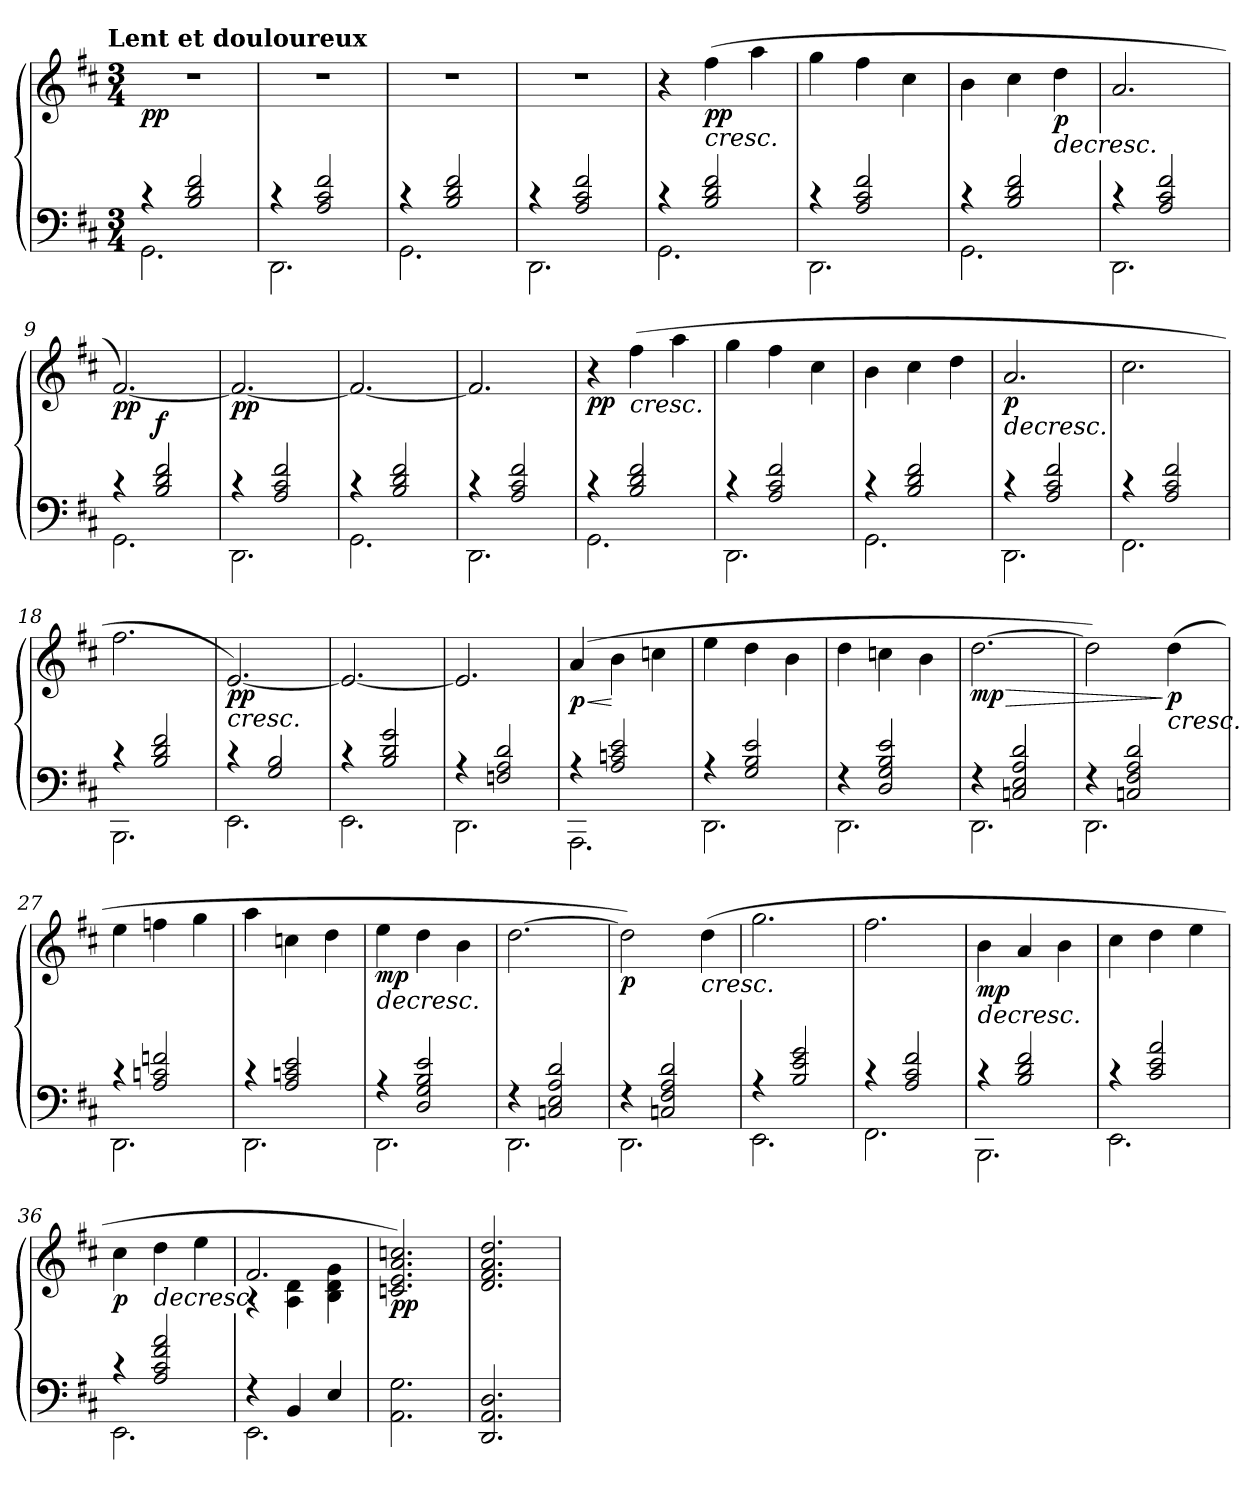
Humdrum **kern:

**kern	**kern	**dynam
*part1	*part1	*part1
*staff2	*staff1	*staff1/2
*clefF4	*clefG2	*
*k[f#c#]	*k[f#c#]	*
!!LO:TX:omd:t=Lent et douloureux
*M3/4	*M3/4	*
*MM54	*MM54	*
=1	=1	=1
*^	*	*
!	!	!	!LO:DY:b
4r	2.GG\	2.r	pp
2B/ 2d/ 2f#/	.	.	.
=2	=2	=2	=2
4r	2.DD\	2.r	.
2A/ 2c#/ 2f#/	.	.	.
=3	=3	=3	=3
4r	2.GG\	2.r	.
2B/ 2d/ 2f#/	.	.	.
=4	=4	=4	=4
4r	2.DD\	2.r	.
2A/ 2c#/ 2f#/	.	.	.
=5	=5	=5	=5
4r	2.GG\	4r	.
!	!	!	!LO:HP:b
!	!	!	!LO:DY:n=1:b
2B/ 2d/ 2f#/	.	(>4ff#\	< pp
.	.	4aa\	.
!!LO:LB:g=z
=6	=6	=6	=6
4r	2.DD\	4gg\	.
2A/ 2c#/ 2f#/	.	4ff#\	.
.	.	4cc#\	.
=7	=7	=7	=7
4r	2.GG\	4b\	.
2B/ 2d/ 2f#/	.	4cc#\	.
!	!	!	!LO:HP:b
!	!	!	!LO:DY:n=1:b
.	.	4dd\	> p
*v	*v	*	*
.	.	[
=8	=8	=8
*^	*	*
4r	2.DD\	2.a/	.
2A/ 2c#/ 2f#/	.	.	.
=9	=9	=9	=9
!	!	!	!LO:DY:b
4r	2.GG\	[2.f#/)	pp
!	!	!	!LO:DY:a=2
2B/ 2d/ 2f#/	.	.	f
*v	*v	*	*
.	.	]
=10	=10	=10
*^	*	*
!	!	!	!LO:DY:b
4r	2.DD\	2.f#/_	pp
2A/ 2c#/ 2f#/	.	.	.
!!LO:LB:g=z
=11	=11	=11	=11
4r	2.GG\	2.f#/_	.
2B/ 2d/ 2f#/	.	.	.
=12	=12	=12	=12
4r	2.DD\	2.f#/]	.
2A/ 2c#/ 2f#/	.	.	.
=13	=13	=13	=13
!	!	!	!LO:DY:b
4r	2.GG\	4r	pp
!	!	!	!LO:HP:b
2B/ 2d/ 2f#/	.	(>4ff#\	<
.	.	4aa\	.
=14	=14	=14	=14
4r	2.DD\	4gg\	.
2A/ 2c#/ 2f#/	.	4ff#\	.
.	.	4cc#\	.
=15	=15	=15	=15
4r	2.GG\	4b\	.
2B/ 2d/ 2f#/	.	4cc#\	.
.	.	4dd\	.
!!LO:LB:g=z
=16	=16	=16	=16
!	!	!	!LO:HP:b
!	!	!	!LO:DY:n=1:b
4r	2.DD\	2.a/	> p
2A/ 2c#/ 2f#/	.	.	.
*v	*v	*	*
.	.	[
=17	=17	=17
*^	*	*
4r	2.FF#\	2.cc#\	.
2A/ 2c#/ 2f#/	.	.	.
=18	=18	=18	=18
4r	2.BBB\	2.ff#\	.
2B/ 2d/ 2f#/	.	.	.
=19	=19	=19	=19
!	!	!	!LO:HP:b
!	!	!	!LO:DY:n=1:b
4r	2.EE\	[2.e/)	< pp
2G/ 2B/	.	.	.
*v	*v	*	*
.	.	]
=20	=20	=20
*^	*	*
4r	2.EE\	2.e/_	.
2B/ 2d/ 2g/	.	.	.
!!LO:LB:g=z
=21	=21	=21	=21
4r	2.DD\	2.e/]	.
2Fn/ 2A/ 2d/	.	.	.
=22	=22	=22	=22
!	!	!	!LO:HP:b
!	!	!	!LO:DY:n=1:b
4r	2.AAA\	(>4a/	< p
2A/ 2cn/ 2e/	.	4b\	[
.	.	4ccn\	.
=23	=23	=23	=23
4r	2.DD\	4ee\	.
2G/ 2B/ 2e/	.	4dd\	.
.	.	4b\	.
=24	=24	=24	=24
4r	2.DD\	4dd\	.
2D/ 2G/ 2B/ 2e/	.	4ccn\	.
.	.	4b\	.
=25	=25	=25	=25
!	!	!	!LO:HP:b
!	!	!	!LO:DY:n=1:b
4r	2.DD\	[2.dd\	> mp
2Cn/ 2E/ 2A/ 2d/	.	.	.
*v	*v	*	*
.	.	[
!!LO:PB:g=z
=26	=26	=26
*^	*	*
4r	2.DD\	2dd\])	.
2Cn/ 2F#/ 2A/ 2d/	.	.	.
!	!	!	!LO:HP:n=1:b
!	!	!	!LO:HP:n=1:b
!	!	!	!LO:DY:n=1:b
.	.	(>4dd\	] > < p
*v	*v	*	*
.	.	]
=27	=27	=27
*^	*	*
4r	2.DD\	4ee\	.
2A/ 2cn/ 2fn/	.	4ffn\	.
.	.	4gg\	.
=28	=28	=28	=28
4r	2.DD\	4aa\	.
2A/ 2cn/ 2e/	.	4ccn\	.
.	.	4dd\	.
=29	=29	=29	=29
!	!	!	!LO:HP:b
!	!	!	!LO:DY:n=1:b
4r	2.DD\	4ee\	> mp
2D/ 2G/ 2B/ 2e/	.	4dd\	[
.	.	4b\	.
=30	=30	=30	=30
4r	2.DD\	[2.dd\	.
2Cn/ 2E/ 2A/ 2d/	.	.	.
!!LO:LB:g=z
=31	=31	=31	=31
!	!	!	!LO:DY:b
4r	2.DD\	2dd\])	p
2Cn/ 2F#/ 2A/ 2d/	.	.	.
!	!	!	!LO:HP:n=1:b
.	.	(>4dd\	] <
=32	=32	=32	=32
4r	2.EE\	2.gg\	.
2B/ 2e/ 2g/	.	.	.
=33	=33	=33	=33
4r	2.FF#\	2.ff#\	.
2A/ 2c#/ 2f#/	.	.	.
=34	=34	=34	=34
!	!	!	!LO:HP:b
!	!	!	!LO:DY:n=1:b
4r	2.BBB\	4b\	> mp
2B/ 2d/ 2f#/	.	4a/	[
.	.	4b\	.
=35	=35	=35	=35
4r	2.EE\	4cc#\	.
2c#/ 2e/ 2a/	.	4dd\	.
.	.	4ee\	.
!!LO:LB:g=z
=36	=36	=36	=36
!	!	!	!LO:DY:b
4r	2.EE\	4cc#\	p
!	!	!	!LO:HP:n=1:b
2A/ 2c#/ 2f#/ 2a/	.	4dd\	] >
.	.	4ee\	.
=37	=37	=37	=37
*	*	*^	*
4r	2.EE\	2.f#/	4r	.
4BB/	.	.	4A\ 4d\	.
4E/	.	.	4B\ 4d\ 4g\	.
*v	*v	*	*	*
=38	=38	=38	=38
!	!	!	!LO:DY:b
*	*v	*v	*
2.AA\ 2.G\	2.cn/ 2.e/ 2.a/ 2.ccn/)	pp
.	.	]
=39	=39	=39
2.DD/ 2.AA/ 2.D/	2.d/ 2.f#/ 2.a/ 2.dd/	.
=	=	=
*-	*-	*-
